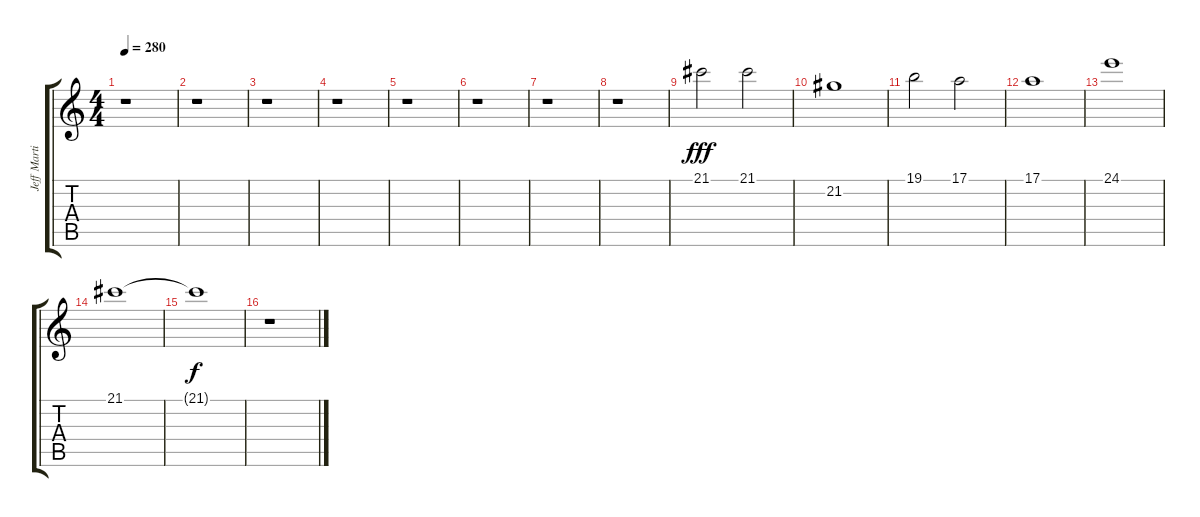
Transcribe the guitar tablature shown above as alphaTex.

\track ("Jeff Martin (Vocals)" "Jeff Marti") {instrument synthvoice}
\staff {score tabs}
\tuning (E4 B3 G3 D3 A2 E2) {hide}
\ts (4 4)
\tempo 280
\clef g2
\ks c
r.1{dy fff} |
r.1 |
r.1 |
r.1 |
r.1 |
r.1 |
r.1 |
r.1 |
21.1.2 21.1.2 |
21.2.1 |
19.1.2 17.1.2 |
17.1.1 |
24.1.1 |
21.1.1 |
21.1{t}.1{dy f} |
r.1
